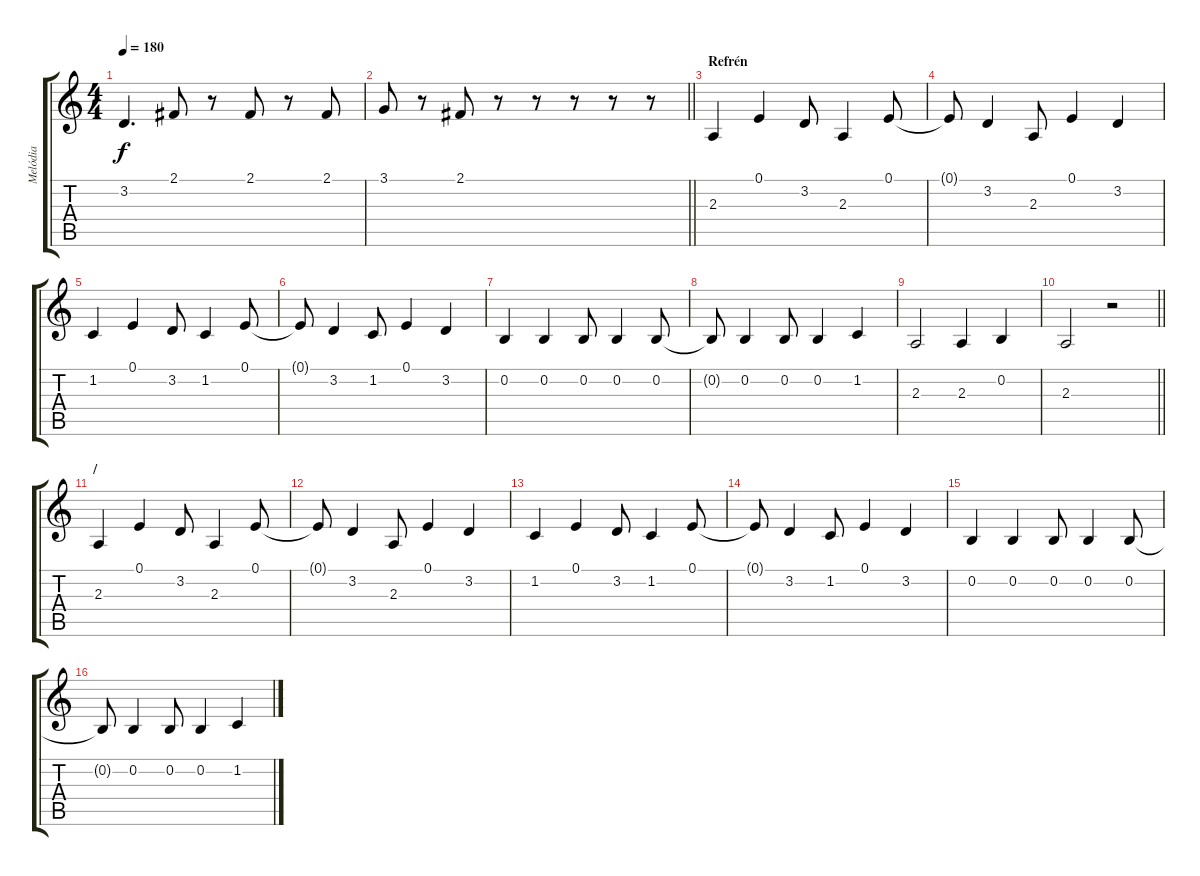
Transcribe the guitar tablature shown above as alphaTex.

\track ("Melódia" "Melódia") {instrument lead5charang}
\staff {score tabs}
\tuning (E4 B3 G3 D3 A2 E2) {hide}
\ts (4 4)
\tempo 180
\clef g2
\ks c
3.2.4{d dy f} 2.1.8 r.8 2.1.8 r.8 2.1.8 |
\barLineRight lightlight
3.1.8 r.8 2.1.8 r.8 r.8 r.8 r.8 r.8 |
\section ("" "Refrén")
2.3.4 0.1.4 3.2.8 2.3.4 0.1.8 |
0.1{t}.8 3.2.4 2.3.8 0.1.4 3.2.4 |
1.2.4 0.1.4 3.2.8 1.2.4 0.1.8 |
0.1{t}.8 3.2.4 1.2.8 0.1.4 3.2.4 |
0.2.4 0.2.4 0.2.8 0.2.4 0.2.8 |
0.2{t}.8 0.2.4 0.2.8 0.2.4 1.2.4 |
2.3.2 2.3.4 0.2.4 |
\barLineRight lightlight
2.3.2 r.2 |
\section ("" "/")
2.3.4 0.1.4 3.2.8 2.3.4 0.1.8 |
0.1{t}.8 3.2.4 2.3.8 0.1.4 3.2.4 |
1.2.4 0.1.4 3.2.8 1.2.4 0.1.8 |
0.1{t}.8 3.2.4 1.2.8 0.1.4 3.2.4 |
0.2.4 0.2.4 0.2.8 0.2.4 0.2.8 |
0.2{t}.8 0.2.4 0.2.8 0.2.4 1.2.4
